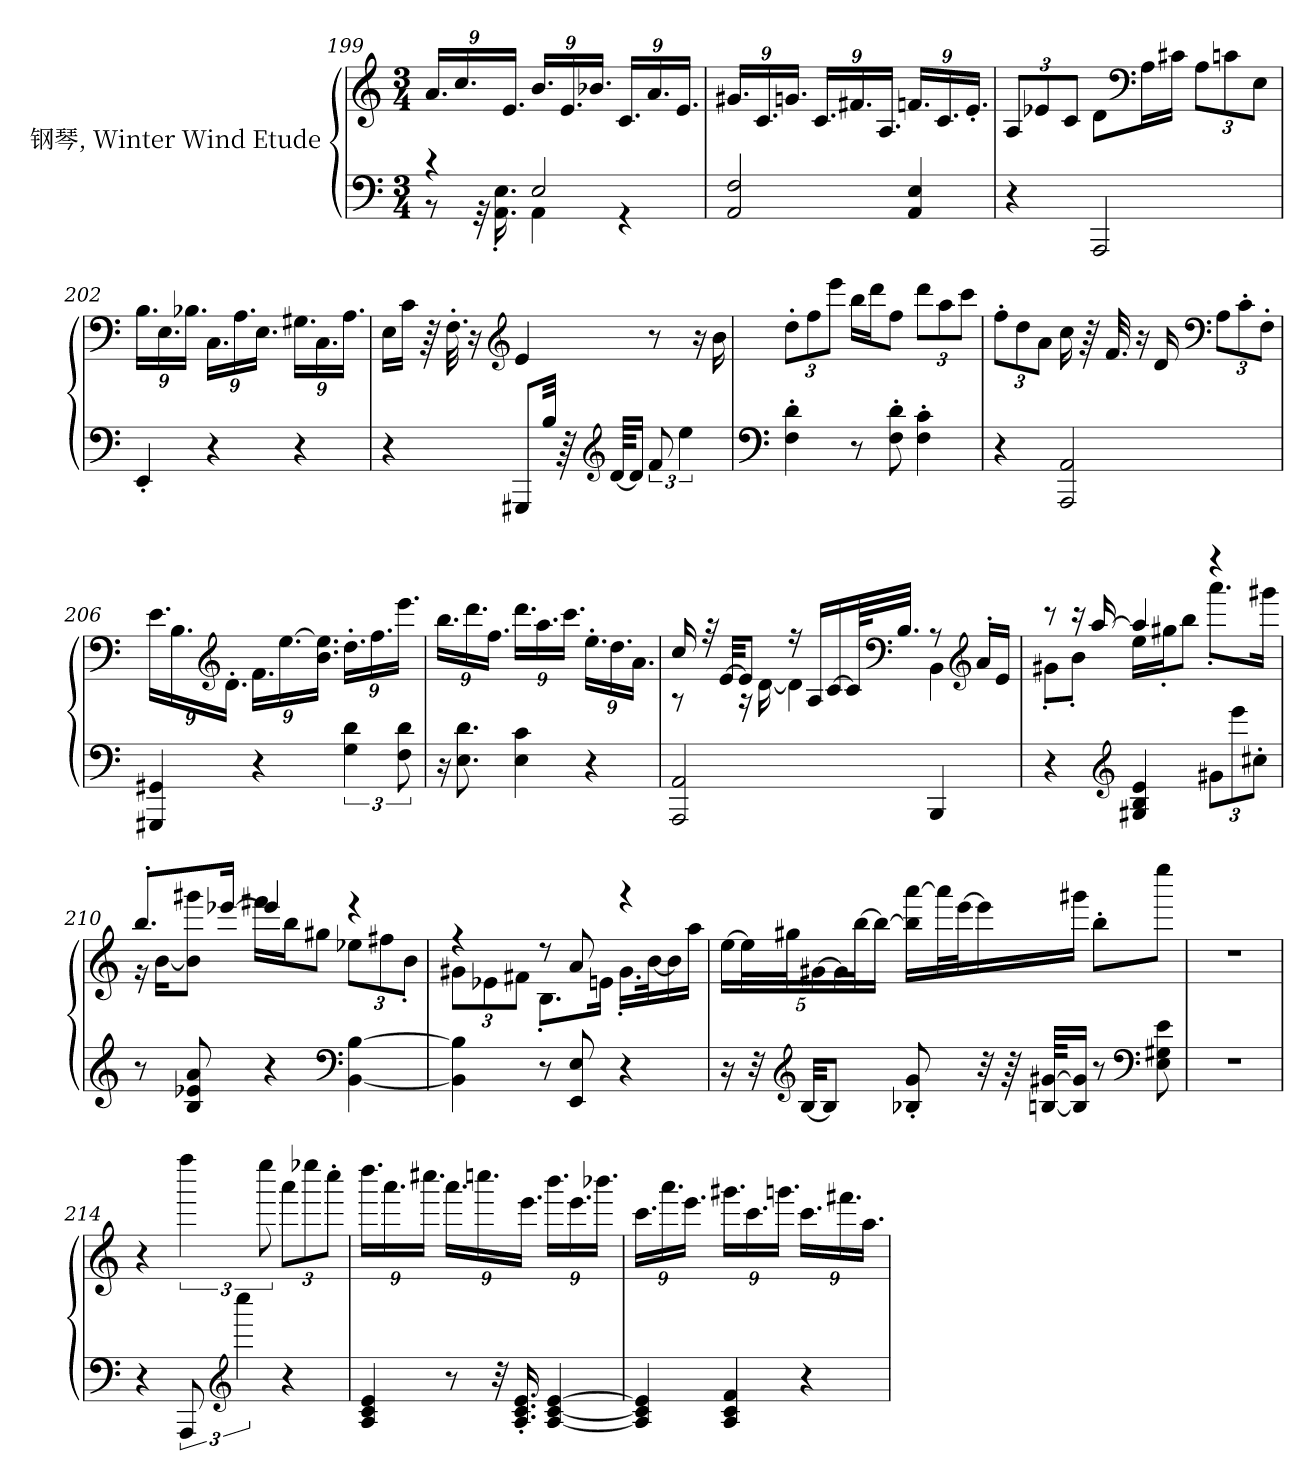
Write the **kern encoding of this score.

**kern	**kern
*part1	*part1
*staff2	*staff1
*I"钢琴, Winter Wind Etude	*
*clefF4	*clefG2
*k[]	*k[]
*M3/4	*M3/4
=199	=199
*^	*
*	*	*Xbrackettup
4r	8r	18.a/LL
.	.	18.cc/
.	32r	.
.	16.AA\' 16.E\'	.
.	.	18.e/JJ
2E/	4AA\	18.b/LL
.	.	18.e/
.	.	18.b-X/JJ
.	4r	18.c/LL
.	.	18.a/
.	.	18.e/JJ
*v	*v	*
=200	=200
2AA/ 2F/	18.g#X/LL
.	18.c/
.	18.gn/JJ
.	18.c/LL
.	18.f#X/
.	18.A/JJ
4AA/ 4E/	18.fn/LL
.	18.c/
.	18.e'/JJ
!!LO:PB:g=z
=201	=201
4r	12A/L
.	12e-X/
.	12c/J
2AAA/	8d\L
*	*clefF4
.	16A\L
.	16c#X\JJ
.	12A\L
.	12cn\
.	12E\J
=202	=202
4EE'/	18.B\LL
.	18.E\
.	18.B-X\JJ
4r	18.C\LL
.	18.A\
.	18.E\JJ
4r	18.G#X\LL
.	18.C\
.	18.A\JJ
=203	=203
4r	16E\LL
.	16c\JJ
.	64r
.	32.F'\
.	16r
*	*clefG2
8GGG#X/L	4e/
32B/Jkk	.
64r	.
*clefG2	*
[64d/KKLL	.
16d/JJ]	.
12f/	8r
6ee\	.
.	16r
.	16b\
!!LO:LB:g=z
=204	=204
*clefF4	*
4F\' 4d\'	12dd'\L
.	12ff\
.	12eee\J
8r	16bb\LL
.	16ddd\J
8F\' 8d\'	8ff\J
4F\' 4c\'	12ddd\L
.	12aa\
.	12ccc\J
=205	=205
4r	12ff'\L
.	12dd\
.	12a\J
2AAA/ 2AA/	16cc\
.	64r
.	32.f/
.	16r
.	16d/
*	*clefF4
.	12A\L
.	12c'\
.	12F'\J
=206	=206
4GGG#X/ 4GG#X/	18.e\LL
.	18.B\
*	*clefG2
.	18.d'\JJ
4r	18.f\LL
.	[18.ee\
.	18.b\ 18.ee\]JJ
6G\ 6d\	18.dd'\LL
.	18.ff\
12F\ 12d\	18.eee\JJ
!!LO:LB:g=z
=207	=207
16r	18.bb\LL
8.E\ 8.d\	.
.	18.ddd\
.	18.ff\JJ
4E\ 4c\	18.ddd\LL
.	18.aa\
.	18.ccc\JJ
4r	18.ee'\LL
.	18.dd\
.	18.a\JJ
=208	=208
*	*^
2AAA/ 2AA/	16cc/	8r
.	32r	.
.	[32e/KKL	.
.	8e/J]	16r
.	.	[16d\
.	16r	4d\]
.	16A/LL	.
.	[16c/	.
.	64c/KL]	.
*	*clefF4	*
.	32.B/JJJ	.
4BBB/	8r	4BB\
*	*clefG2	*
.	16a'/LL	.
.	16e/JJ	.
!!LO:LB:g=z	!!
=209	=209	=209
4r	8r	8g#X'\L
.	16r	8b'\J
.	[16aa/	.
*clefG2	*	*
4G#X/ 4B/ 4e/	4aa/]	16ee\LL
.	.	16gg#X'\J
.	.	8bb\J
*Xbrackettup	*	*
12g#X\L	4r	8.aaa'\L
12eee\	.	.
12cc#X'\J	.	.
.	.	16ggg#X\Jk
=210	=210	=210
8r	8.bb'/L	16r
.	.	[16b\KL
8B/ 8e-X/ 8a/	.	8b\] 8ggg#X\J
.	[16eee-X/Jk	.
4r	4eee-/]	16fff#X\LL
.	.	16bb\J
.	.	8gg#X\J
*clefF4	*	*
[4BB\ [4B\	4r	12ee-X\L
.	.	12ff#X\
.	.	12b'\J
!!LO:LB:g=z	!!
=211	=211	=211
4BB\] 4B\]	4r	12g#X\L
.	.	12e-X\
.	.	12f#X\J
8r	8r	8.B'\L
8EE/ 8E/	8a/	.
.	.	16en\Jk
4r	4r	16.g#'\LL
.	.	[32b\K
.	.	16b\]
.	.	16aa\JJ
*	*v	*v
=212	=212
16r	[20ee\LL
.	40ee\L]
32r	.
.	40gg#X\J
*clefG2	*
[32B/KKL	.
.	[20g#X\
8B/J]	.
.	40g#\L]
.	[40bb\J
.	20bb\JJ_
8B-X/' 8g/'	16bb\] [16aaa\LL
.	32aaa\L]
.	[32eee\J
32r	16eee\]
64r	.
[64Bn/ [64g#X/KKLL	.
16B/] 16g#/]JJ	16ggg#X\JJ
8r	8bb'\L
*clefF4	*
8E\ 8G#X\ 8e\	8eeee\J
=213	=213
2.r	2.r
!!LO:LB:g=z
=214	=214
4r	4r
*brackettup	*brackettup
12AAA/	6ffff\
*clefG2	*
6cccc\	.
.	12eeee\
*	*Xbrackettup
4r	12aaa\L
.	12eeee-X\
.	12cccc'\J
=215	=215
4A/ 4c/ 4e/	18.dddd\LL
.	18.aaa\
.	18.cccc#X\JJ
8r	18.aaa\LL
.	18.ccccn\
32r	.
16.A/' 16.c/' 16.e/'	.
.	18.eee\JJ
[4A/ [4c/ [4e/	18.bbb\LL
.	18.eee\
.	18.bbb-X\JJ
!!LO:PB:g=z
=216	=216
4A/] 4c/] 4e/]	18.ccc\LL
.	18.aaa\
.	18.eee\JJ
4A/ 4c/ 4f/	18.ggg#X\LL
.	18.ccc\
.	18.gggn\JJ
4r	18.ccc\LL
.	18.fff#X\
.	18.aa\JJ
=	=
*-	*-
